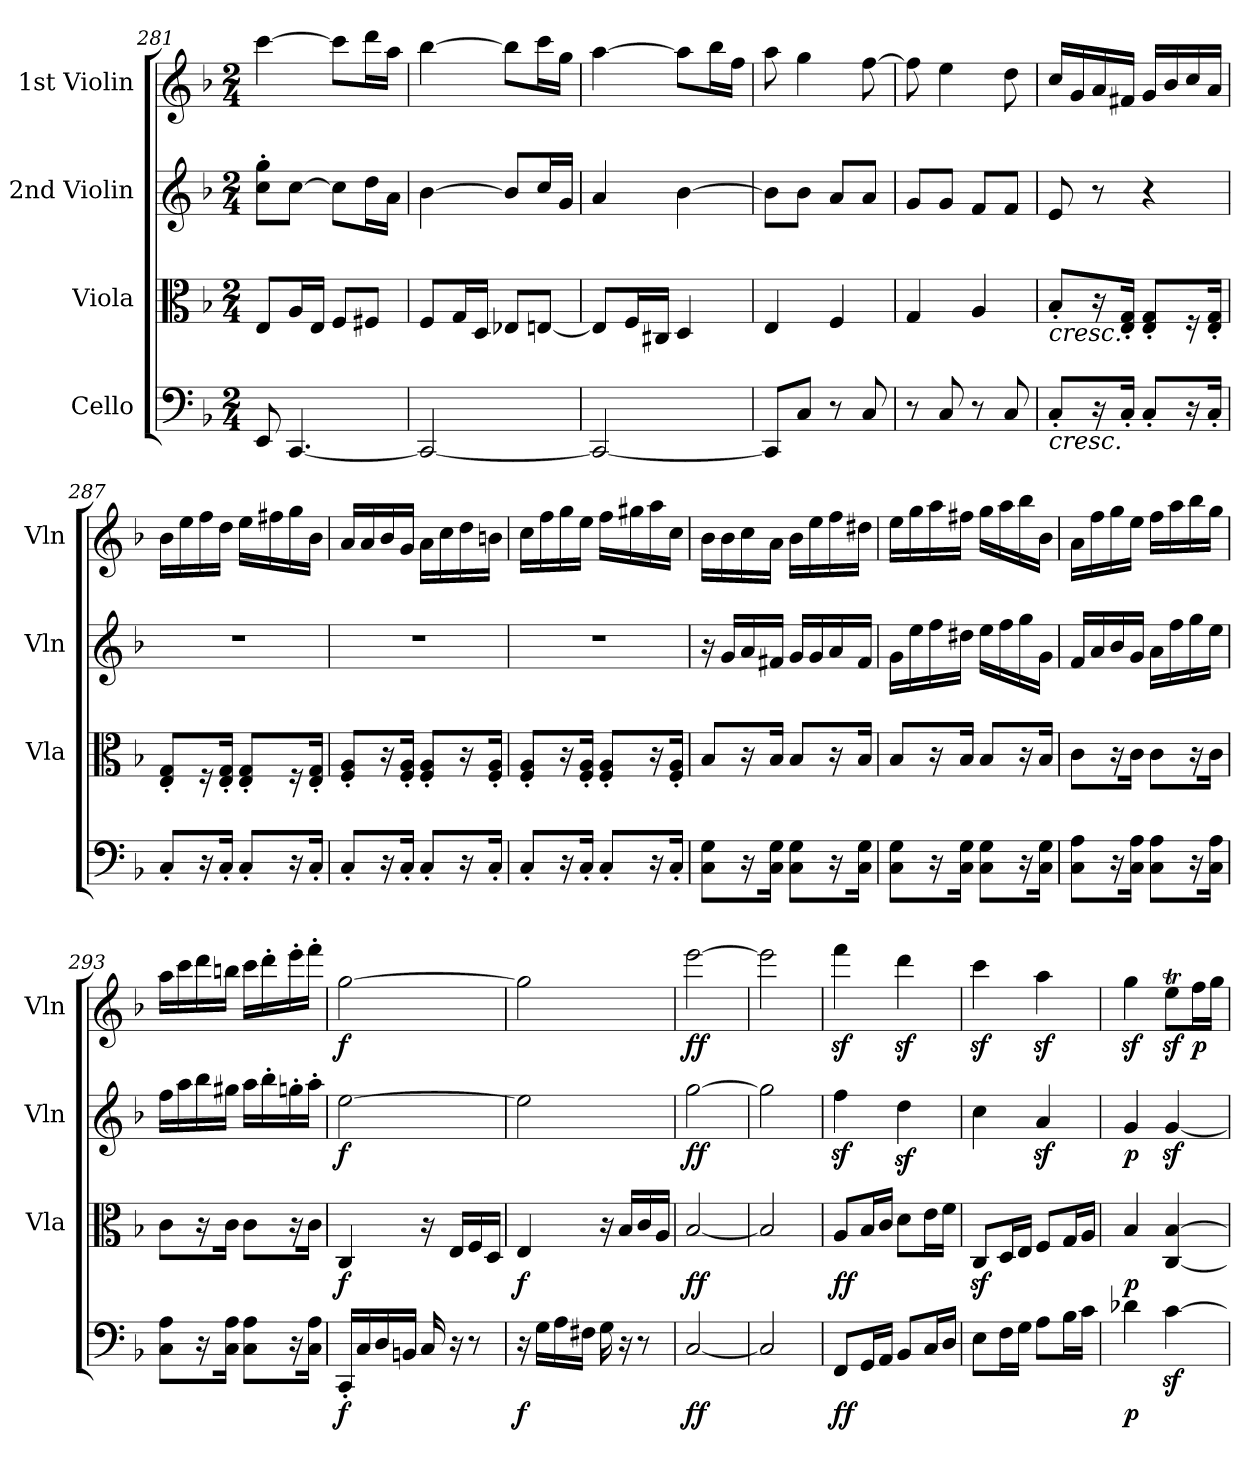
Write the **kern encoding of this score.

**kern	**dynam	**kern	**dynam	**kern	**dynam	**kern	**dynam
*part4	*part4	*part3	*part3	*part2	*part2	*part1	*part1
*staff4	*staff4	*staff3	*staff3	*staff2	*staff2	*staff1	*staff1
*I"Cello	*	*I"Viola	*	*I"2nd Violin	*	*I"1st Violin	*
*	*	*I'Vla	*	*I'Vln	*	*I'Vln	*
*clefF4	*	*clefC3	*	*clefG2	*	*clefG2	*
*k[b-]	*	*k[b-]	*	*k[b-]	*	*k[b-]	*
*F:	*	*F:	*	*F:	*	*F:	*
*M2/4	*	*M2/4	*	*M2/4	*	*M2/4	*
=281	=281	=281	=281	=281	=281	=281	=281
8EE/	.	8E/L	.	8cc\' 8gg\'L	.	[4ccc\	.
[4.CC/	.	16A/L	.	[8cc\J	.	.	.
.	.	16E/JJ	.	.	.	.	.
.	.	8F/L	.	8cc\L]	.	8ccc\L]	.
.	.	8F#X/J	.	16dd\L	.	16ddd\L	.
.	.	.	.	16a\JJ	.	16aa\JJ	.
!!LO:LB:g=z
=282	=282	=282	=282	=282	=282	=282	=282
2CC/_	.	8F/L	.	[4b-\	.	[4bb-\	.
.	.	16G/L	.	.	.	.	.
.	.	16D/JJ	.	.	.	.	.
.	.	8E-X/L	.	8b-/L]	.	8bb-\L]	.
.	.	[8En/J	.	16cc/L	.	16ccc\L	.
.	.	.	.	16g/JJ	.	16gg\JJ	.
=283	=283	=283	=283	=283	=283	=283	=283
2CC/_	.	8E/L]	.	4a/	.	[4aa\	.
.	.	16F/L	.	.	.	.	.
.	.	16C#X/JJ	.	.	.	.	.
.	.	4D/	.	[4b-\	.	8aa\L]	.
.	.	.	.	.	.	16bb-\L	.
.	.	.	.	.	.	16ff\JJ	.
=284	=284	=284	=284	=284	=284	=284	=284
8CC/L]	.	4E/	.	8b-\L]	.	8aa\	.
8C/J	.	.	.	8b-\J	.	4gg\	.
8r	.	4F/	.	8a/L	.	.	.
8C/	.	.	.	8a/J	.	[8ff\	.
=285	=285	=285	=285	=285	=285	=285	=285
8r	.	4G/	.	8g/L	.	8ff\]	.
8C/	.	.	.	8g/J	.	4ee\	.
8r	.	4A/	.	8f/L	.	.	.
8C/	.	.	.	8f/J	.	8dd\	.
=286	=286	=286	=286	=286	=286	=286	=286
!	!	!LO:TX:b:i:t=cresc.	!	!	!	!	!
!LO:TX:b:i:t=cresc.	!	!	!	!	!	!	!
8C'/L	.	8B-'/L	.	8e/	.	16cc/LL	.
.	.	.	.	.	.	16g/	.
16r	.	16r	.	8r	.	16a/	.
16C'/Jk	.	16E/' 16G/'Jk	.	.	.	16f#X/JJ	.
8C'/L	.	8E/' 8G/'L	.	4r	.	16g/LL	.
.	.	.	.	.	.	16b-/	.
16r	.	16r	.	.	.	16cc/	.
16C'/Jk	.	16E/' 16G/'Jk	.	.	.	16a/JJ	.
!!LO:LB:g=z
=287	=287	=287	=287	=287	=287	=287	=287
8C'/L	.	8E/' 8G/'L	.	2r	.	16b-\LL	.
.	.	.	.	.	.	16ee\	.
16r	.	16r	.	.	.	16ff\	.
16C'/Jk	.	16E/' 16G/'Jk	.	.	.	16dd\JJ	.
8C'/L	.	8E/' 8G/'L	.	.	.	16ee\LL	.
.	.	.	.	.	.	16ff#X\	.
16r	.	16r	.	.	.	16gg\	.
16C'/Jk	.	16E/' 16G/'Jk	.	.	.	16b-\JJ	.
=288	=288	=288	=288	=288	=288	=288	=288
8C'/L	.	8F/' 8A/'L	.	2r	.	16a/LL	.
.	.	.	.	.	.	16a/	.
16r	.	16r	.	.	.	16b-/	.
16C'/Jk	.	16F/' 16A/'Jk	.	.	.	16g/JJ	.
8C'/L	.	8F/' 8A/'L	.	.	.	16a\LL	.
.	.	.	.	.	.	16cc\	.
16r	.	16r	.	.	.	16dd\	.
16C'/Jk	.	16F/' 16A/'Jk	.	.	.	16bn\JJ	.
=289	=289	=289	=289	=289	=289	=289	=289
8C'/L	.	8F/' 8A/'L	.	2r	.	16cc\LL	.
.	.	.	.	.	.	16ff\	.
16r	.	16r	.	.	.	16gg\	.
16C'/Jk	.	16F/' 16A/'Jk	.	.	.	16ee\JJ	.
8C'/L	.	8F/' 8A/'L	.	.	.	16ff\LL	.
.	.	.	.	.	.	16gg#X\	.
16r	.	16r	.	.	.	16aa\	.
16C'/Jk	.	16F/' 16A/'Jk	.	.	.	16cc\JJ	.
!!LO:PB:g=z
=290	=290	=290	=290	=290	=290	=290	=290
8C\ 8G\L	.	8B-/L	.	16r	.	16b-\LL	.
.	.	.	.	16g/LL	.	16b-\	.
16r	.	16r	.	16a/	.	16cc\	.
16C\ 16G\Jk	.	16B-/Jk	.	16f#X/JJ	.	16a\JJ	.
8C\ 8G\L	.	8B-/L	.	16g/LL	.	16b-\LL	.
.	.	.	.	16g/	.	16ee\	.
16r	.	16r	.	16a/	.	16ff\	.
16C\ 16G\Jk	.	16B-/Jk	.	16f#/JJ	.	16dd#X\JJ	.
=291	=291	=291	=291	=291	=291	=291	=291
8C\ 8G\L	.	8B-/L	.	16g\LL	.	16ee\LL	.
.	.	.	.	16ee\	.	16gg\	.
16r	.	16r	.	16ff\	.	16aa\	.
16C\ 16G\Jk	.	16B-/Jk	.	16dd#X\JJ	.	16ff#X\JJ	.
8C\ 8G\L	.	8B-/L	.	16ee\LL	.	16gg\LL	.
.	.	.	.	16ff\	.	16aa\	.
16r	.	16r	.	16gg\	.	16bb-\	.
16C\ 16G\Jk	.	16B-/Jk	.	16g\JJ	.	16b-\JJ	.
=292	=292	=292	=292	=292	=292	=292	=292
8C\ 8A\L	.	8c\L	.	16f/LL	.	16a\LL	.
.	.	.	.	16a/	.	16ff\	.
16r	.	16r	.	16b-/	.	16gg\	.
16C\ 16A\Jk	.	16c\Jk	.	16g/JJ	.	16ee\JJ	.
8C\ 8A\L	.	8c\L	.	16a\LL	.	16ff\LL	.
.	.	.	.	16ff\	.	16aa\	.
16r	.	16r	.	16gg\	.	16bb-\	.
16C\ 16A\Jk	.	16c\Jk	.	16ee\JJ	.	16gg\JJ	.
=293	=293	=293	=293	=293	=293	=293	=293
8C\ 8A\L	.	8c\L	.	16ff\LL	.	16aa\LL	.
.	.	.	.	16aa\	.	16ccc\	.
16r	.	16r	.	16bb-\	.	16ddd\	.
16C\ 16A\Jk	.	16c\Jk	.	16gg#X\JJ	.	16bbn\JJ	.
8C\ 8A\L	.	8c\L	.	16aa\LL	.	16ccc\LL	.
.	.	.	.	16bb-'\	.	16ddd'\	.
16r	.	16r	.	16ggn'\	.	16eee'\	.
16C\ 16A\Jk	.	16c\Jk	.	16aa'\JJ	.	16fff'\JJ	.
!!LO:LB:g=z
=294	=294	=294	=294	=294	=294	=294	=294
!	!LO:DY:b	!	!LO:DY:b	!	!LO:DY:b	!	!LO:DY:b
16CC'/LL	f	4C/	f	[2ee\	f	[2gg\	f
16C/	.	.	.	.	.	.	.
16D/	.	.	.	.	.	.	.
16BBn/JJ	.	.	.	.	.	.	.
16C/	.	16r	.	.	.	.	.
16r	.	16E/LL	.	.	.	.	.
8r	.	16F/	.	.	.	.	.
.	.	16D/JJ	.	.	.	.	.
=295	=295	=295	=295	=295	=295	=295	=295
!	!LO:DY:b	!	!LO:DY:b	!	!	!	!
16r	f	4E/	f	2ee\]	.	2gg\]	.
16G\LL	.	.	.	.	.	.	.
16A\	.	.	.	.	.	.	.
16F#X\JJ	.	.	.	.	.	.	.
16G\	.	16r	.	.	.	.	.
16r	.	16B-/LL	.	.	.	.	.
8r	.	16c/	.	.	.	.	.
.	.	16A/JJ	.	.	.	.	.
=296	=296	=296	=296	=296	=296	=296	=296
!	!LO:DY:b	!	!LO:DY:b	!	!LO:DY:b	!	!LO:DY:b
[2C/	ff	[2B-/	ff	[2gg\	ff	[2eee\	ff
=297	=297	=297	=297	=297	=297	=297	=297
2C/]	.	2B-/]	.	2gg\]	.	2eee\]	.
=298	=298	=298	=298	=298	=298	=298	=298
!	!LO:DY:b	!	!LO:DY:b	!	!	!	!
8FF/L	ff	8A/L	ff	4ffz<\	.	4fffz<\	.
16GG/L	.	16B-/L	.	.	.	.	.
16AA/JJ	.	16c/JJ	.	.	.	.	.
8BB-/L	.	8d\L	.	4ddz<\	.	4dddz<\	.
16C/L	.	16e\L	.	.	.	.	.
16D/JJ	.	16f\JJ	.	.	.	.	.
!!LO:PB:g=z
=299	=299	=299	=299	=299	=299	=299	=299
8E\L	.	8Cz>/L	.	4cc\	.	4cccz<\	.
16F\L	.	16D/L	.	.	.	.	.
16G\JJ	.	16E/JJ	.	.	.	.	.
8A\L	.	8F/L	.	4az</	.	4aaz<\	.
16B-\L	.	16G/L	.	.	.	.	.
16c\JJ	.	16A/JJ	.	.	.	.	.
=300	=300	=300	=300	=300	=300	=300	=300
!	!LO:DY:b	!	!LO:DY:b	!	!LO:DY:b	!	!
4d-X\	p	4B-/	p	4g/	p	4ggz<\	.
[4cz<\	.	[4C/ [4B-/	.	[4gz</	.	8eez<t\L	.
!	!	!	!	!	!	!	!LO:DY:b
.	.	.	.	.	.	16ff\L	p
.	.	.	.	.	.	16gg\JJ	.
=	=	=	=	=	=	=	=
*-	*-	*-	*-	*-	*-	*-	*-
